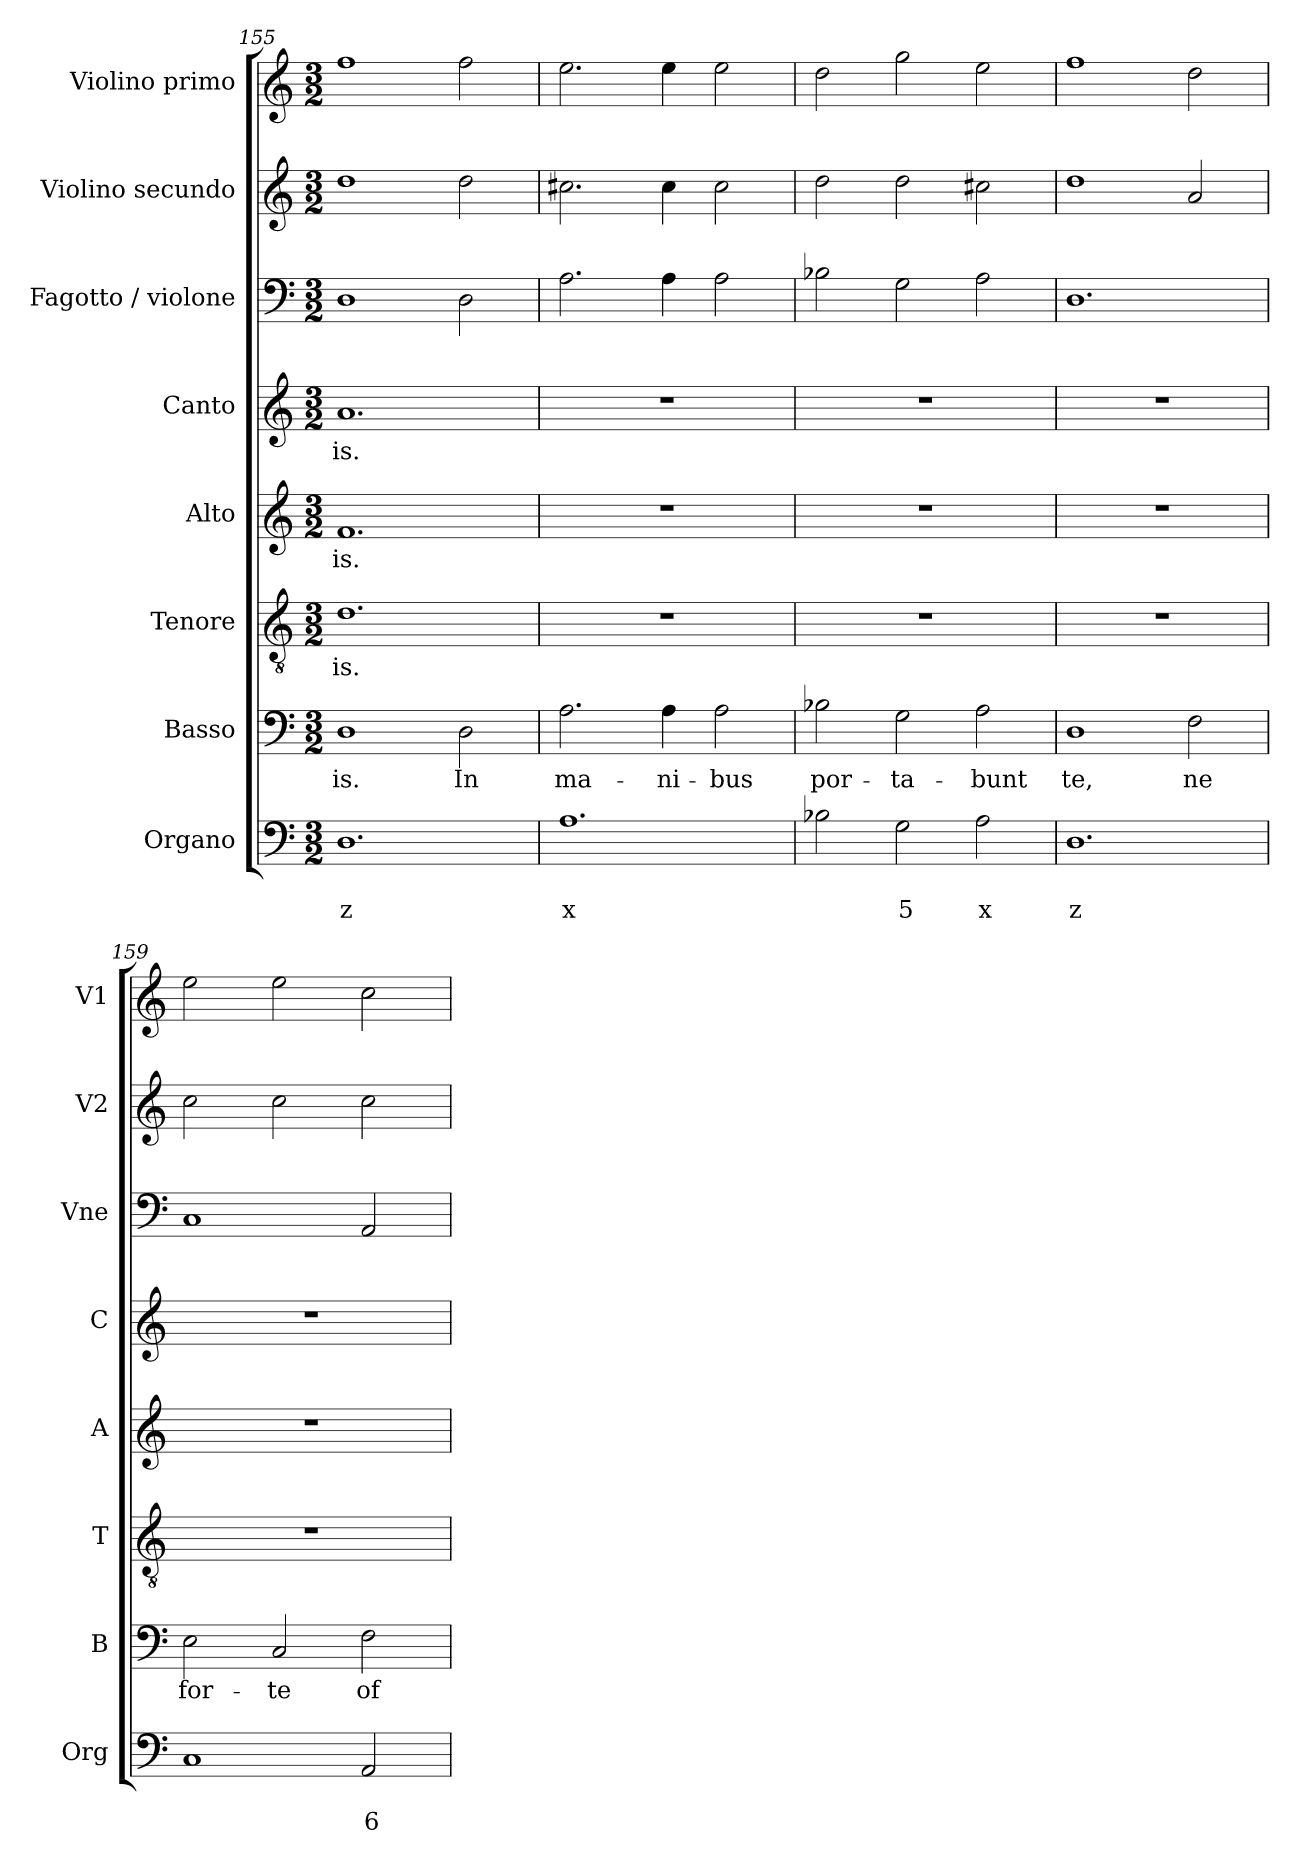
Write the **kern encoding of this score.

**kern	**text	**text	**kern	**text	**kern	**text	**kern	**text	**kern	**text	**kern	**kern	**kern
*part8	*part8	*part8	*part7	*part7	*part6	*part6	*part5	*part5	*part4	*part4	*part3	*part2	*part1
*staff8	*staff8	*staff8	*staff7	*staff7	*staff6	*staff6	*staff5	*staff5	*staff4	*staff4	*staff3	*staff2	*staff1
*I"Organo	*	*	*I"Basso	*	*I"Tenore	*	*I"Alto	*	*I"Canto	*	*I"Fagotto / violone	*I"Violino secundo	*I"Violino primo
*I'Org	*	*	*I'B	*	*I'T	*	*I'A	*	*I'C	*	*I'Vne	*I'V2	*I'V1
*clefF4	*	*	*clefF4	*	*clefGv2	*	*clefG2	*	*clefG2	*	*clefF4	*clefG2	*clefG2
*k[]	*	*	*k[]	*	*k[]	*	*k[]	*	*k[]	*	*k[]	*k[]	*k[]
*C:	*	*	*C:	*	*C:	*	*C:	*	*C:	*	*C:	*C:	*C:
*M3/2	*	*	*M3/2	*	*M3/2	*	*M3/2	*	*M3/2	*	*M3/2	*M3/2	*M3/2
=155	=155	=155	=155	=155	=155	=155	=155	=155	=155	=155	=155	=155	=155
!	!	!LO:LY:b	!	!LO:LY:b	!	!LO:LY:b	!	!LO:LY:b	!	!LO:LY:b	!	!	!
1.D	.	z	1D	-is.	1.d	-is.	1.f	-is.	1.a	-is.	1D	1dd	1ff
!	!	!	!	!LO:LY:b	!	!	!	!	!	!	!	!	!
.	.	.	2D\	In	.	.	.	.	.	.	2D\	2dd\	2ff\
=156	=156	=156	=156	=156	=156	=156	=156	=156	=156	=156	=156	=156	=156
!	!	!LO:LY:b	!	!LO:LY:b	!	!	!	!	!	!	!	!	!
1.A	.	x	2.A\	ma-	1.r	.	1.r	.	1.r	.	2.A\	2.cc#X\	2.ee\
!	!	!	!	!LO:LY:b	!	!	!	!	!	!	!	!	!
.	.	.	4A\	-ni-	.	.	.	.	.	.	4A\	4cc#\	4ee\
!	!	!	!	!LO:LY:b	!	!	!	!	!	!	!	!	!
.	.	.	2A\	-bus	.	.	.	.	.	.	2A\	2cc#\	2ee\
!!LO:LB:g=z
=157	=157	=157	=157	=157	=157	=157	=157	=157	=157	=157	=157	=157	=157
!	!	!	!	!LO:LY:b	!	!	!	!	!	!	!	!	!
2B-X\	.	.	2B-X\	por-	1.r	.	1.r	.	1.r	.	2B-X\	2dd\	2dd\
!	!	!LO:LY:b	!	!LO:LY:b	!	!	!	!	!	!	!	!	!
2G\	.	5	2G\	-ta-	.	.	.	.	.	.	2G\	2dd\	2gg\
!	!	!LO:LY:b	!	!LO:LY:b	!	!	!	!	!	!	!	!	!
2A\	.	x	2A\	-bunt	.	.	.	.	.	.	2A\	2cc#X\	2ee\
=158	=158	=158	=158	=158	=158	=158	=158	=158	=158	=158	=158	=158	=158
!	!	!LO:LY:b	!	!LO:LY:b	!	!	!	!	!	!	!	!	!
1.D	.	z	1D	te,	1.r	.	1.r	.	1.r	.	1.D	1dd	1ff
!	!	!	!	!LO:LY:b	!	!	!	!	!	!	!	!	!
.	.	.	2F\	ne	.	.	.	.	.	.	.	2a/	2dd\
=159	=159	=159	=159	=159	=159	=159	=159	=159	=159	=159	=159	=159	=159
!	!	!	!	!LO:LY:b	!	!	!	!	!	!	!	!	!
1C	.	.	2E\	for-	1.r	.	1.r	.	1.r	.	1C	2cc\	2ee\
!	!	!	!	!LO:LY:b	!	!	!	!	!	!	!	!	!
.	.	.	2C/	-te	.	.	.	.	.	.	.	2cc\	2ee\
!	!	!LO:LY:b	!	!LO:LY:b	!	!	!	!	!	!	!	!	!
2AA/	.	6	2F\	of-	.	.	.	.	.	.	2AA/	2cc\	2cc\
=	=	=	=	=	=	=	=	=	=	=	=	=	=
*-	*-	*-	*-	*-	*-	*-	*-	*-	*-	*-	*-	*-	*-
